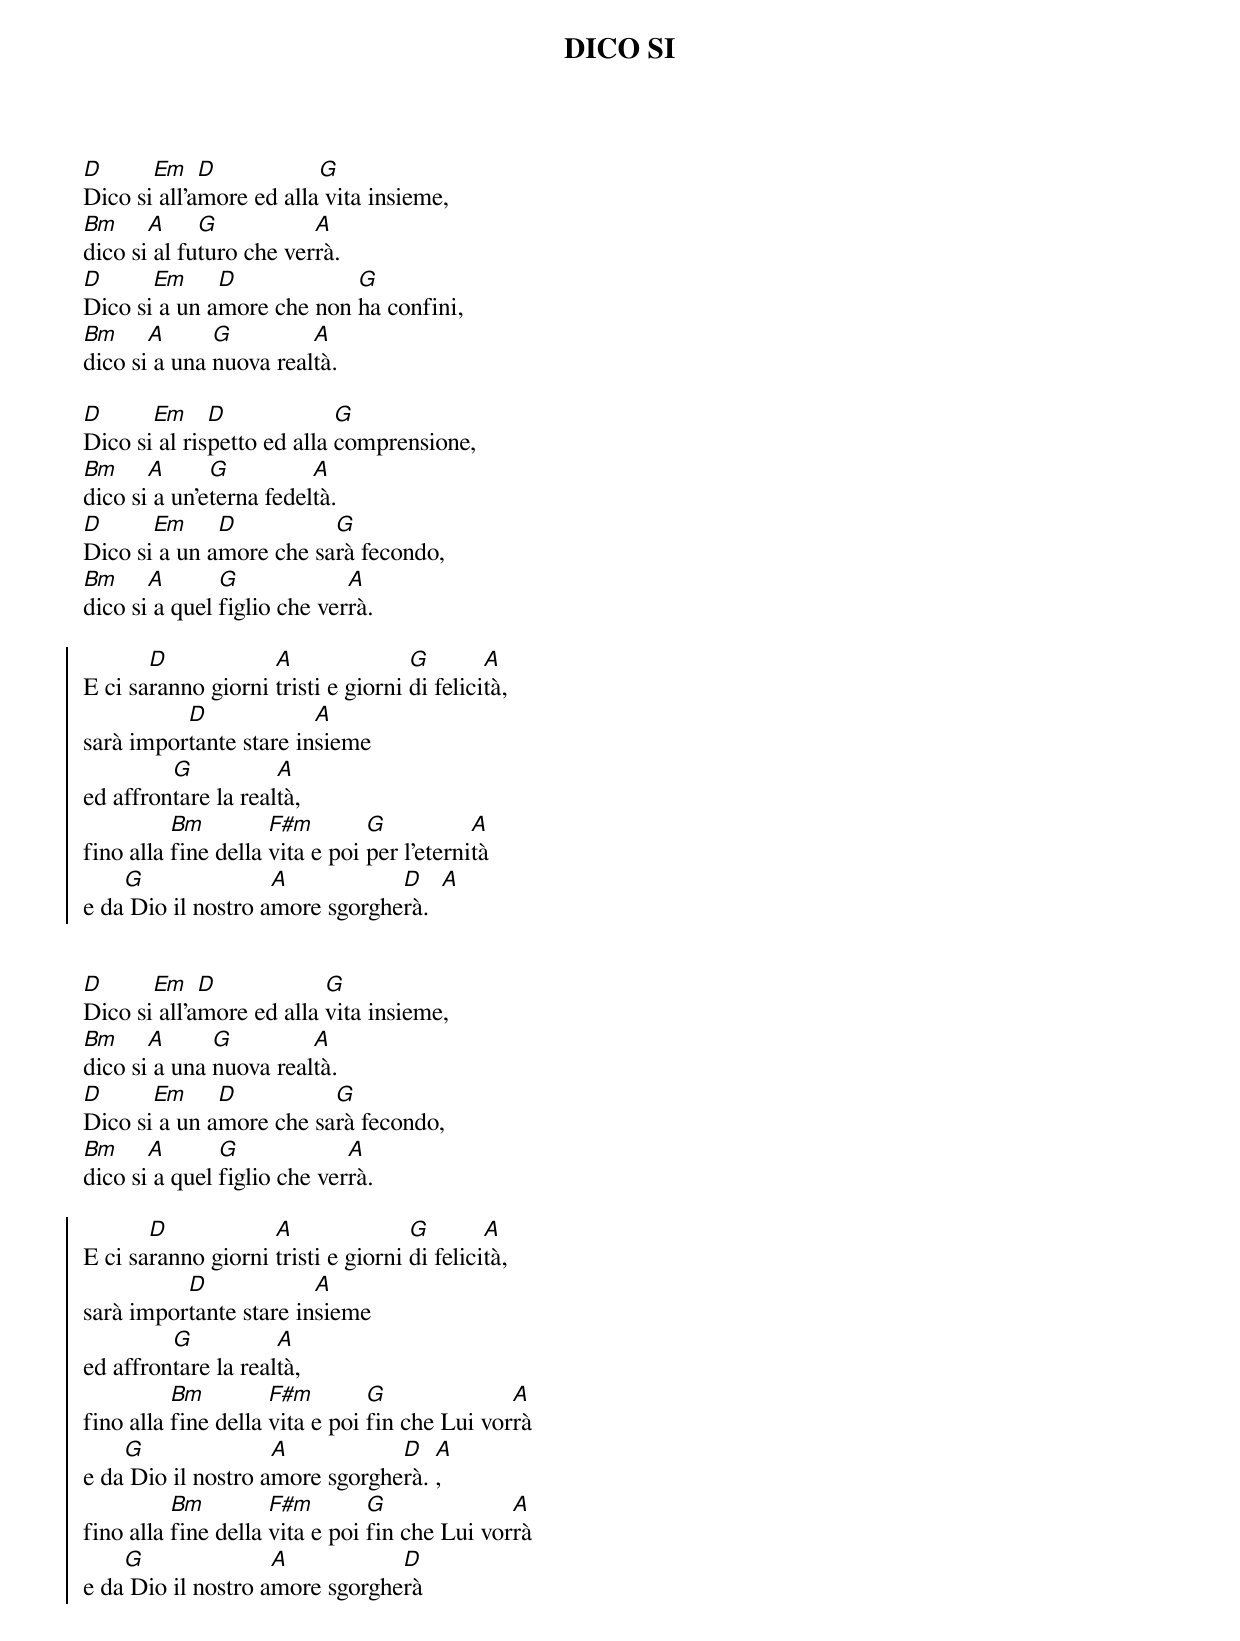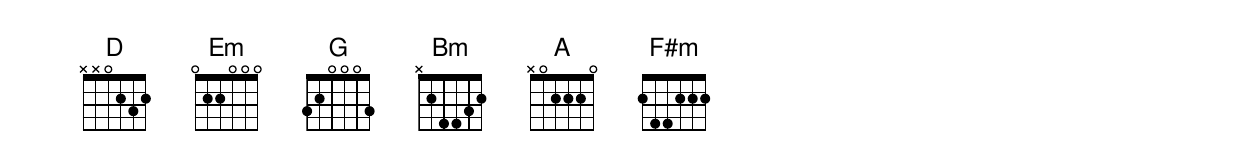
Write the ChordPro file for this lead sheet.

{title:DICO SI}
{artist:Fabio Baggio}

[D]Dico si[Em] all’a[D]more ed alla[G] vita insieme,
[Bm]dico si[A] al fu[G]turo che ver[A]rà.
[D]Dico si[Em] a un a[D]more che non [G]ha confini,
[Bm]dico si[A] a una [G]nuova real[A]tà.

[D]Dico si[Em] al ris[D]petto ed alla [G]comprensione,
[Bm]dico si[A] a un’e[G]terna fedel[A]tà.
[D]Dico si[Em] a un a[D]more che sa[G]rà fecondo,
[Bm]dico si[A] a quel [G]figlio che ver[A]rà.

{soc}
E ci sa[D]ranno giorni [A]tristi e giorni [G]di felici[A]tà,
sarà impor[D]tante stare in[A]sieme
ed affron[G]tare la real[A]tà,
fino alla [Bm]fine della [F#m]vita e poi [G]per l’eterni[A]tà
e da[G] Dio il nostro a[A]more sgorghe[D]rà.  [A]
{eoc}


[D]Dico si[Em] all’a[D]more ed alla [G]vita insieme,
[Bm]dico si[A] a una [G]nuova real[A]tà.
[D]Dico si[Em] a un a[D]more che sa[G]rà fecondo,
[Bm]dico si[A] a quel [G]figlio che ver[A]rà.

{soc}
E ci sa[D]ranno giorni [A]tristi e giorni [G]di felici[A]tà,
sarà impor[D]tante stare in[A]sieme
ed affron[G]tare la real[A]tà,
fino alla [Bm]fine della [F#m]vita e poi [G]fin che Lui vor[A]rà
e da[G] Dio il nostro a[A]more sgorghe[D]rà. [A],
fino alla [Bm]fine della [F#m]vita e poi [G]fin che Lui vor[A]rà
e da[G] Dio il nostro a[A]more sgorghe[D]rà
{eoc}
